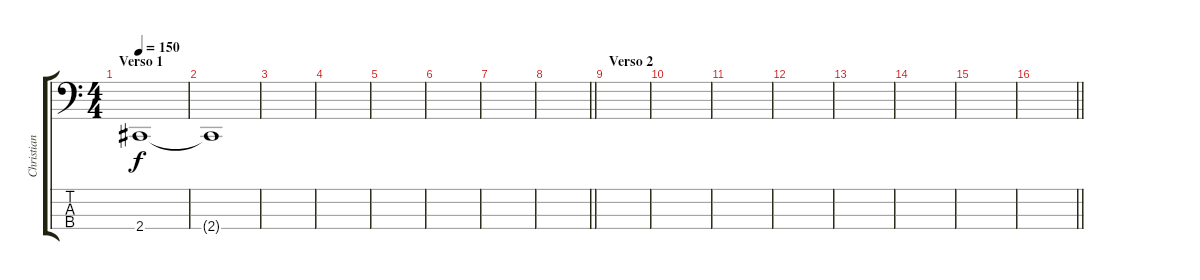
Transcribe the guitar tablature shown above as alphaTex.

\track ("Christian" "Christian") {instrument electricbassfinger}
\staff {score tabs}
\tuning (D2 A1 E1 B0) {hide}
\ts (4 4)
\section ("" "Verso 1")
\tempo 150
\clef f4
\ks c
2.4.1{dy f} |
2.4{t}.1 |
|
|
|
|
|
\barLineRight lightlight
|
\section ("" "Verso 2")
|
|
|
|
|
|
|
\barLineRight lightlight
